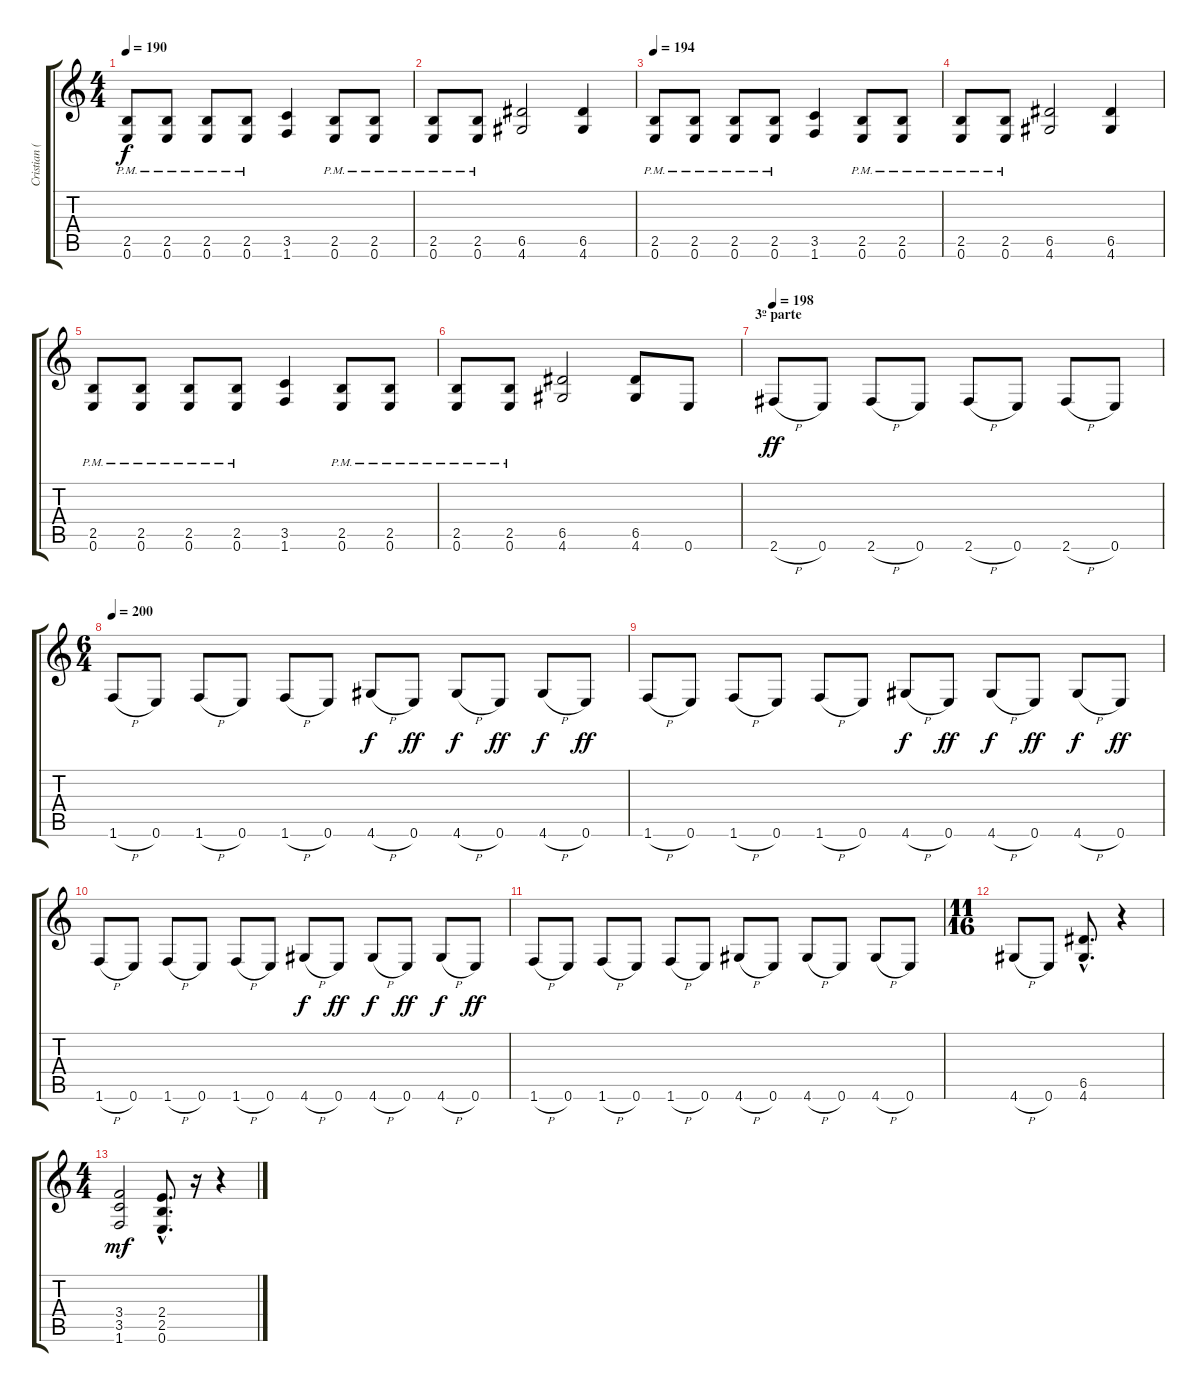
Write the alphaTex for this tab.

\track ("Cristian (guitarra)" "Cristian (") {instrument distortionguitar}
\staff {score tabs}
\tuning (E4 B3 G3 D3 A2 E2) {hide}
\ts (4 4)
\tempo 190
\clef g2
\ks c
(2.5{pm} 0.6).8{dy f} (2.5{pm} 0.6).8 (2.5{pm} 0.6).8 (2.5{pm} 0.6).8 (3.5 1.6).4 (2.5{pm} 0.6).8 (2.5{pm} 0.6).8 |
(2.5{pm} 0.6).8 (2.5{pm} 0.6).8 (6.5 4.6).2 (6.5 4.6).4 |
\tempo 194
(2.5{pm} 0.6).8 (2.5{pm} 0.6).8 (2.5{pm} 0.6).8 (2.5{pm} 0.6).8 (3.5 1.6).4 (2.5{pm} 0.6).8 (2.5{pm} 0.6).8 |
(2.5{pm} 0.6).8 (2.5{pm} 0.6).8 (6.5 4.6).2 (6.5 4.6).4 |
(2.5{pm} 0.6).8 (2.5{pm} 0.6).8 (2.5{pm} 0.6).8 (2.5{pm} 0.6).8 (3.5 1.6).4 (2.5{pm} 0.6).8 (2.5{pm} 0.6).8 |
(2.5{pm} 0.6).8 (2.5{pm} 0.6).8 (6.5 4.6).2 (6.5 4.6).8 0.6.8 |
\section ("" "3º parte")
\tempo 198
2.6{h}.8{dy ff} 0.6.8 2.6{h}.8 0.6.8 2.6{h}.8 0.6.8 2.6{h}.8 0.6.8 |
\ts (6 4)
\tempo 200
1.6{h}.8 0.6.8 1.6{h}.8 0.6.8 1.6{h}.8 0.6.8 4.6{h}.8{dy f} 0.6.8{dy ff} 4.6{h}.8{dy f} 0.6.8{dy ff} 4.6{h}.8{dy f} 0.6.8{dy ff} |
1.6{h}.8 0.6.8 1.6{h}.8 0.6.8 1.6{h}.8 0.6.8 4.6{h}.8{dy f} 0.6.8{dy ff} 4.6{h}.8{dy f} 0.6.8{dy ff} 4.6{h}.8{dy f} 0.6.8{dy ff} |
1.6{h}.8 0.6.8 1.6{h}.8 0.6.8 1.6{h}.8 0.6.8 4.6{h}.8{dy f} 0.6.8{dy ff} 4.6{h}.8{dy f} 0.6.8{dy ff} 4.6{h}.8{dy f} 0.6.8{dy ff} |
1.6{h}.8 0.6.8 1.6{h}.8 0.6.8 1.6{h}.8 0.6.8 4.6{h}.8 0.6.8 4.6{h}.8 0.6.8 4.6{h}.8 0.6.8 |
\ts (11 16)
4.6{h}.8 0.6.8 (6.5{hac} 4.6{hac}).8{d} r.4 |
\ts (4 4)
(3.4 3.5 1.6).2{dy mf} (2.4{hac} 2.5{hac} 0.6{hac}).8{d} r.16 r.4
